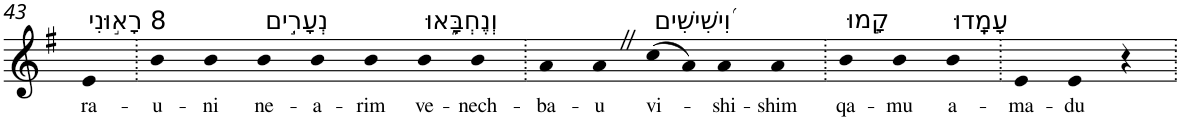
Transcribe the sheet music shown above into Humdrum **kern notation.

**kern	**text
*part1	*part1
*staff1	*staff1
*I"Piano	*
*I'Pno	*
!!LO:PB:g=z
*clefG2	*
*k[f#]	*
*G:	*
=43	=43
!LO:TX:a:t=8 רָא֣וּנִי	!
!	!LO:LY:b
4e	ra-
=44.	=44.
!	!LO:LY:b
4b	-u-
!	!LO:LY:b
4b	-ni
!LO:TX:a:t=נְעָרִ֣ים	!
!	!LO:LY:b
4b	ne-
!	!LO:LY:b
4b	-a-
!	!LO:LY:b
4b	-rim
!LO:TX:a:t=וְנֶחְבָּ֑אוּ	!
!	!LO:LY:b
4b	ve-
!	!LO:LY:b
4b	-nech-
=45.	=45.
!	!LO:LY:b
4a	-ba-
!	!LO:LY:b
4aZ	-u
!LO:TX:a:t=וִ֝ישִׁישִׁים	!
!	!LO:LY:b
(8cc	vi-
8a)	.
!	!LO:LY:b
4a	-shi-
!	!LO:LY:b
4a	-shim
=46.	=46.
!LO:TX:a:t=קָ֣מוּ	!
!	!LO:LY:b
4b	qa-
!	!LO:LY:b
4b	-mu
!LO:TX:a:t=עָמָֽדוּ	!
!	!LO:LY:b
4b	a-
=47.	=47.
!	!LO:LY:b
4e	-ma-
!	!LO:LY:b
4e	-du
4r	.
=.	=.
*-	*-
